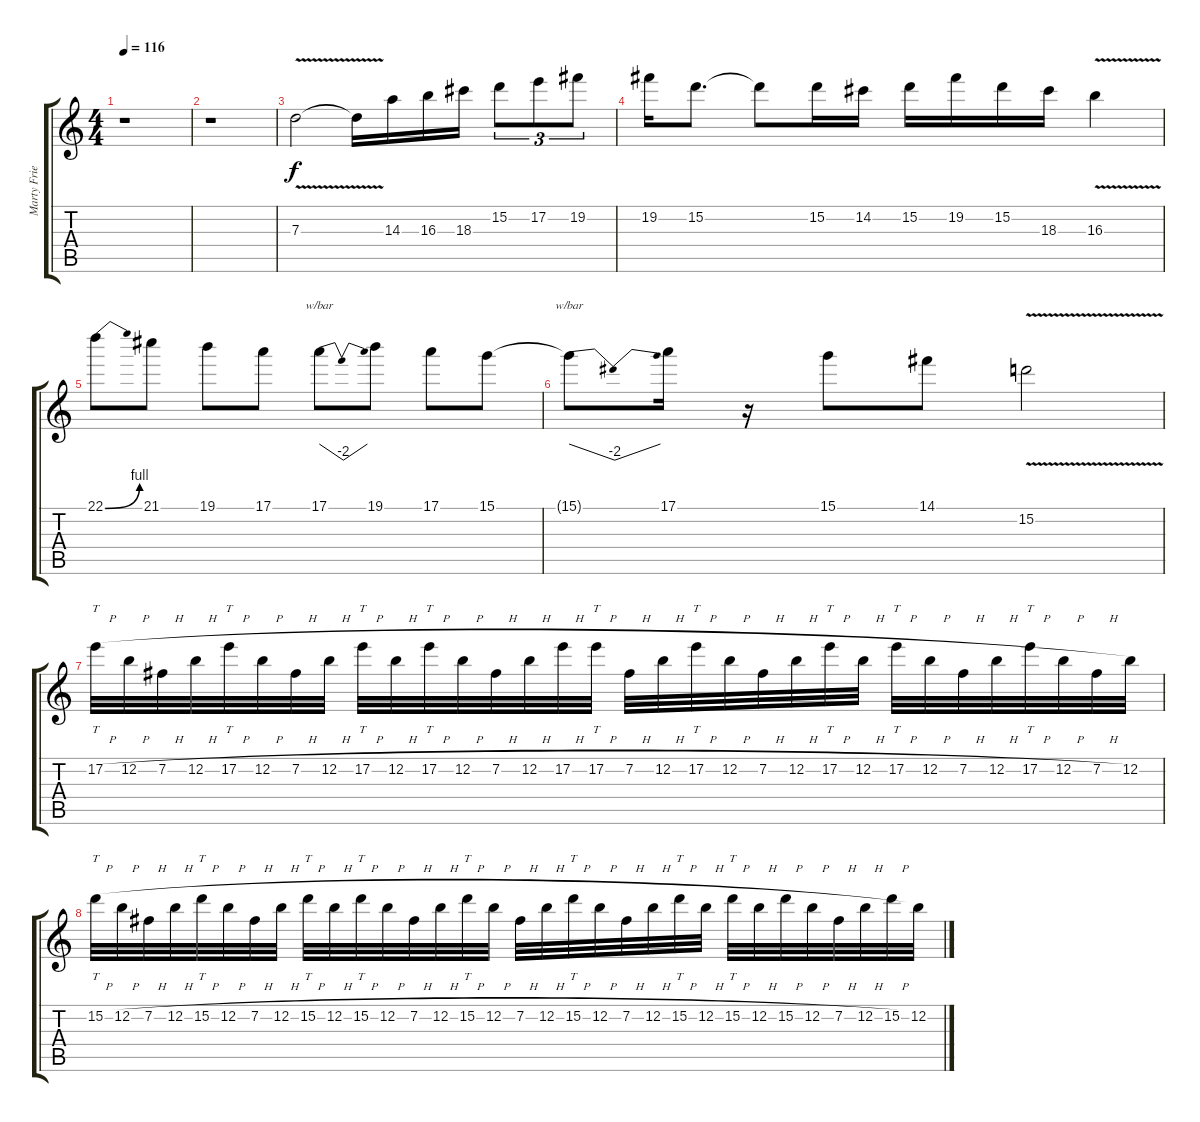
\track ("Marty Friedman" "Marty Frie") {instrument acousticguitarsteel}
\staff {score tabs}
\tuning (E4 B3 G3 D3 A2 E2) {hide}
\ts (4 4)
\tempo 116
\clef g2
\ks c
r.1{dy f} |
r.1 |
7.3{v}.2 7.3{t}.16 14.3.16 16.3.16 18.3.16 15.2.8{tu (3 2)} 17.2.8{tu (3 2)} 19.2.8{tu (3 2)} |
19.2.16 15.2.8{d} 15.2{t}.8 15.2.16 14.2.16 15.2.16 19.2.16 15.2.16 18.3.16 16.3{v}.4 |
22.1{be (bend 0 0 60 4)}.8 21.1.8 19.1.8 17.1.8 17.1.8{tbe (dip default 0 0 30 -8 60 0)} 19.1.8 17.1.8 15.1.8 |
15.1{t}.8{tbe (dip default 0 0 30 -8 60 0)} 17.1.16 r.16 15.1.8 14.1.8 15.2{v}.2 |
17.2{h}.32{tt volume 14} 12.2{h}.32 7.2{h}.32 12.2{h}.32 17.2{h}.32{tt} 12.2{h}.32 7.2{h}.32 12.2{h}.32 17.2{h}.32{tt} 12.2{h}.32 17.2{h}.32{tt} 12.2{h}.32 7.2{h}.32 12.2{h}.32 17.2{h}.32 17.2{h}.32{tt} 7.2{h}.32 12.2{h}.32 17.2{h}.32{tt} 12.2{h}.32 7.2{h}.32 12.2{h}.32 17.2{h}.32{tt} 12.2{h}.32 17.2{h}.32{tt} 12.2{h}.32 7.2{h}.32 12.2{h}.32 17.2{h}.32{tt} 12.2{h}.32 7.2{h}.32 12.2.32 |
15.2{h}.32{tt} 12.2{h}.32 7.2{h}.32 12.2{h}.32 15.2{h}.32{tt} 12.2{h}.32 7.2{h}.32 12.2{h}.32 15.2{h}.32{tt} 12.2{h}.32 15.2{h}.32{tt} 12.2{h}.32 7.2{h}.32 12.2{h}.32 15.2{h}.32{tt} 12.2{h}.32 7.2{h}.32 12.2{h}.32 15.2{h}.32{tt} 12.2{h}.32 7.2{h}.32 12.2{h}.32 15.2{h}.32{tt} 12.2{h}.32 15.2{h}.32{tt} 12.2{h}.32 15.2{h}.32 12.2{h}.32 7.2{h}.32 12.2{h}.32 15.2{h}.32 12.2.32
